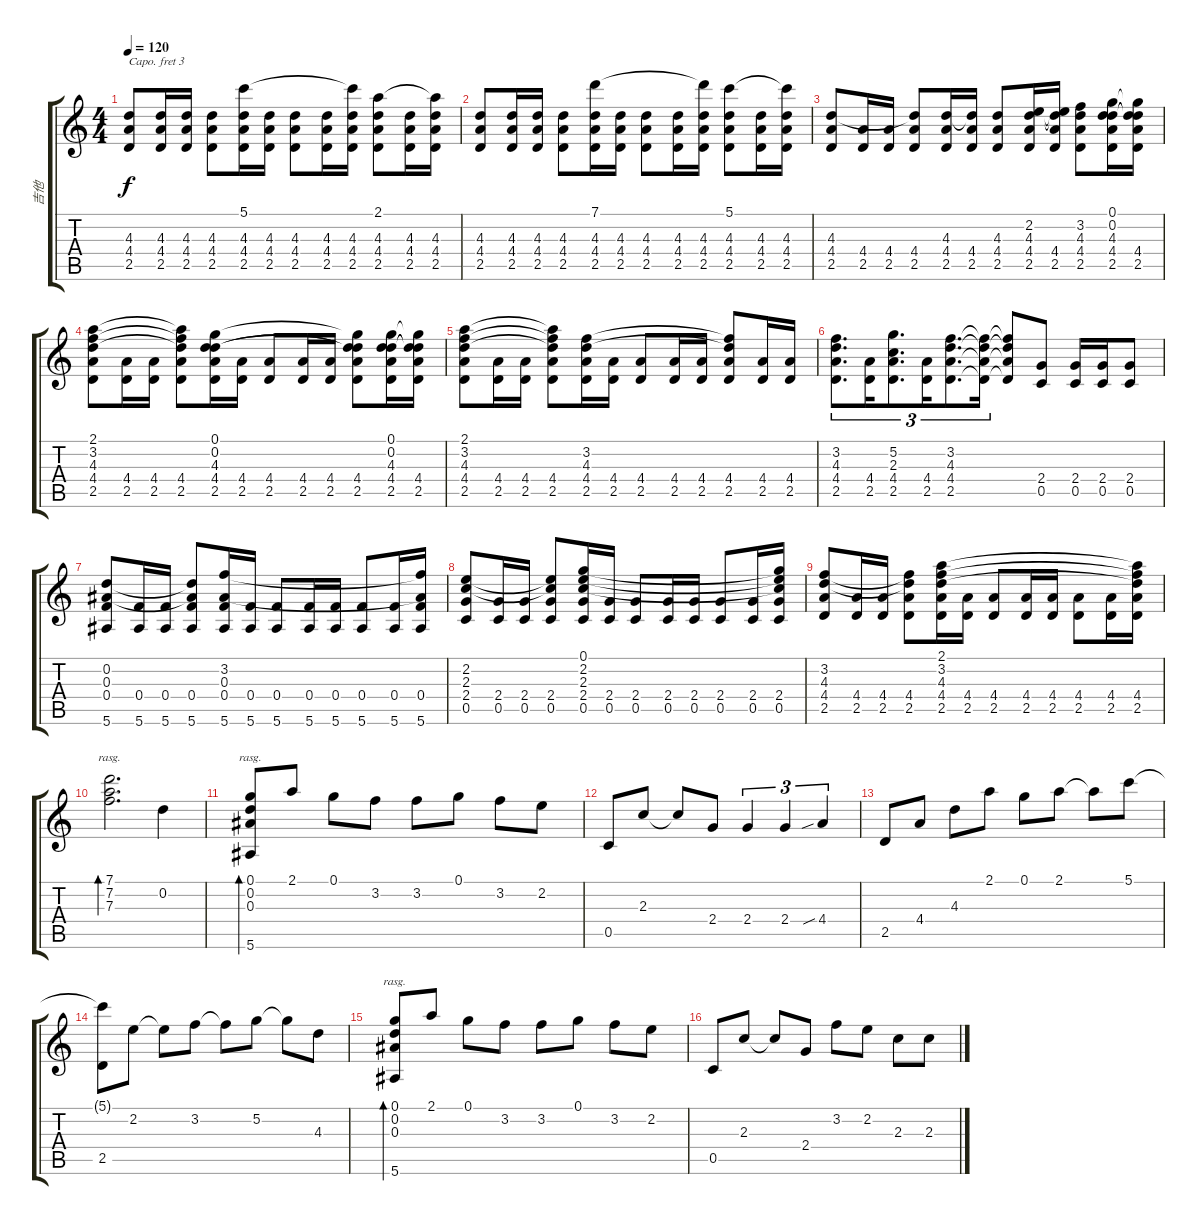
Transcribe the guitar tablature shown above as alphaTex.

\track ("吉他" "吉他") {instrument acousticguitarsteel}
\staff {score tabs}
\capo 3
\tuning (E4 B3 G3 D3 A2 D2) {hide}
\ts (4 4)
\tempo 120
\clef g2
\ks c
(4.3 4.4 2.5).8{dy f} (4.3 4.4 2.5).16 (4.3 4.4 2.5).16 (4.3 4.4 2.5).8 (5.1 4.3 4.4 2.5).16 (4.3 4.4 2.5).16 (4.3 4.4 2.5).8 (4.3 4.4 2.5).16 (5.1{t} 4.3 4.4 2.5).16 (2.1 4.3 4.4 2.5).8 (4.3 4.4 2.5).16 (2.1{t} 4.3 4.4 2.5).16 |
(4.3 4.4 2.5).8 (4.3 4.4 2.5).16 (4.3 4.4 2.5).16 (4.3 4.4 2.5).8 (7.1 4.3 4.4 2.5).16 (4.3 4.4 2.5).16 (4.3 4.4 2.5).8 (4.3 4.4 2.5).16 (7.1{t} 4.3 4.4 2.5).16 (5.1 4.3 4.4 2.5).8 (4.3 4.4 2.5).16 (5.1{t} 4.3 4.4 2.5).16 |
(4.3 4.4 2.5).8 (4.4 2.5).16 (4.4 2.5).16 (4.3{t} 4.4 2.5).8 (4.3 4.4 2.5).16 (4.3{t} 4.4 2.5).16 (4.3 4.4 2.5).8 (2.2 4.3 4.4 2.5).16 (2.2{t} 4.3{t} 4.4 2.5).16 (3.2 4.3 4.4 2.5).8 (0.1 0.2 4.3 4.4 2.5).16 (0.1{t} 0.2{t} 4.3{t} 4.4 2.5).16 |
(2.1 3.2 4.3 4.4 2.5).8 (4.4 2.5).16 (4.4 2.5).16 (2.1{t} 3.2{t} 4.3{t} 4.4 2.5).8 (0.1 0.2 4.3 4.4 2.5).16 (4.4 2.5).16 (4.4 2.5).8 (4.4 2.5).16 (4.4 2.5).16 (0.1{t} 0.2{t} 4.3{t} 4.4 2.5).8 (0.1 0.2 4.3 4.4 2.5).16 (0.1{t} 0.2{t} 4.3{t} 4.4 2.5).16 |
(2.1 3.2 4.3 4.4 2.5).8 (4.4 2.5).16 (4.4 2.5).16 (2.1{t} 3.2{t} 4.3{t} 4.4 2.5).8 (3.2 4.3 4.4 2.5).16 (4.4 2.5).16 (4.4 2.5).8 (4.4 2.5).16 (4.4 2.5).16 (3.2{t} 4.3{t} 4.4 2.5).8 (4.4 2.5).16 (4.4 2.5).16 |
(3.2 4.3 4.4 2.5).8{d tu (3 2)} (4.4 2.5).16{tu (3 2)} (5.2 2.3 4.4 2.5).8{d tu (3 2)} (4.4 2.5).16{tu (3 2)} (3.2 4.3 4.4 2.5).8{d tu (3 2)} (3.2{t} 4.3{t} 4.4{t} 2.5{t}).16{tu (3 2)} (3.2{t} 4.3{t} 4.4{t} 2.5{t}).8 (2.4 0.5).8 (2.4 0.5).16 (2.4 0.5).16 (2.4 0.5).8 |
(0.2 0.3 0.4 5.6).8 (0.4 5.6).16 (0.4 5.6).16 (0.2{t} 0.3{t} 0.4 5.6).8 (3.2 0.3 0.4 5.6).16 (0.4 5.6).16 (0.4 5.6).8 (0.4 5.6).16 (0.4 5.6).16 (0.4 5.6).8 (0.4 5.6).16 (3.2{t} 0.3{t} 0.4 5.6).16 |
(2.2 2.3 2.4 0.5).8 (2.4 0.5).16 (2.4 0.5).16 (2.2{t} 2.3{t} 2.4 0.5).8 (0.1 2.2 2.3 2.4 0.5).16 (2.4 0.5).16 (2.4 0.5).8 (2.4 0.5).16 (2.4 0.5).16 (2.4 0.5).8 (2.4 0.5).16 (0.1{t} 2.2{t} 2.3{t} 2.4 0.5).16 |
(3.2 4.3 4.4 2.5).8 (4.4 2.5).16 (4.4 2.5).16 (3.2{t} 4.3{t} 4.4 2.5).8 (2.1 3.2 4.3 4.4 2.5).16 (4.4 2.5).16 (4.4 2.5).8 (4.4 2.5).16 (4.4 2.5).16 (4.4 2.5).8 (4.4 2.5).16 (2.1{t} 3.2{t} 4.3{t} 4.4 2.5).16 |
(7.1 7.2 7.3).2{d bd 480 rasg ii} 0.2.4 |
(0.1 0.2 0.3 5.6).8{bd 480 rasg ii} 2.1.8 0.1.8 3.2.8 3.2.8 0.1.8 3.2.8 2.2.8 |
0.5.8 2.3.8 2.3{t}.8 2.4.8 2.4.4{tu (3 2)} 2.4.4{tu (3 2)} 4.4{sib}.4{tu (3 2)} |
2.5.8 4.4.8 4.3.8 2.1.8 0.1.8 2.1.8 2.1{t}.8 5.1.8 |
(5.1{t} 2.5).8 2.2.8 2.2{t}.8 3.2.8 3.2{t}.8 5.2.8 5.2{t}.8 4.3.8 |
(0.1 0.2 0.3 5.6).8{bd 480 rasg ii} 2.1.8 0.1.8 3.2.8 3.2.8 0.1.8 3.2.8 2.2.8 |
0.5.8 2.3.8 2.3{t}.8 2.4.8 3.2.8 2.2.8 2.3.8 2.3.8
